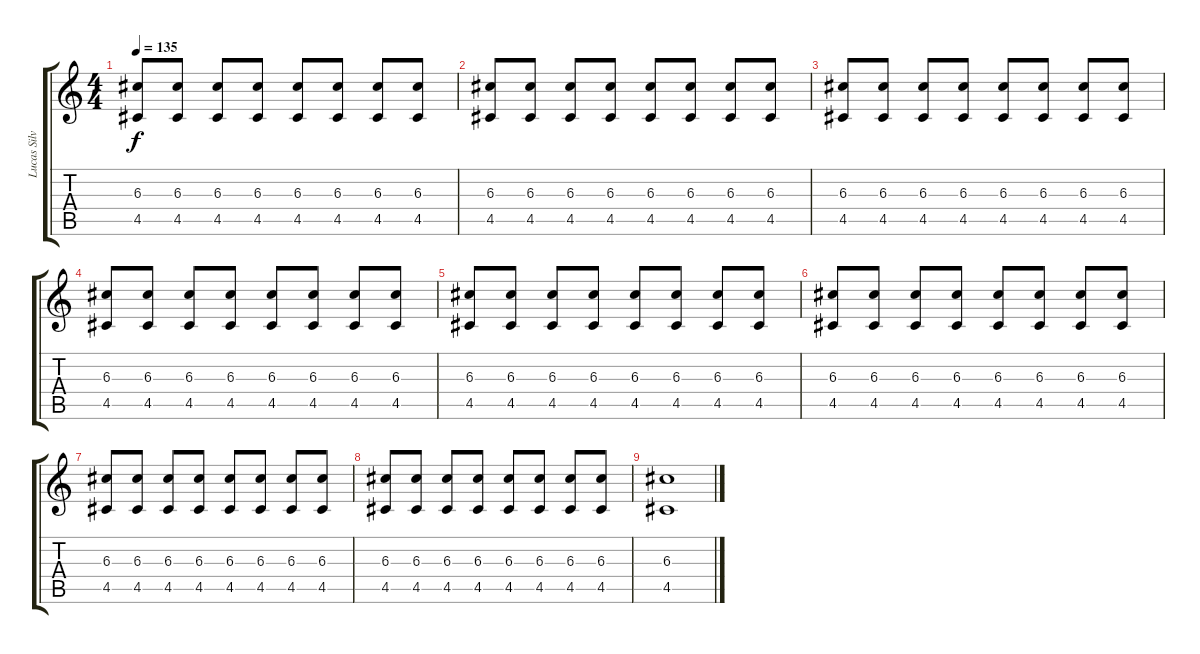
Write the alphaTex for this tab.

\track ("Lucas Silveira II" "Lucas Silv") {instrument electricguitarclean}
\staff {score tabs}
\tuning (E4 B3 G3 D3 A2 E2) {hide}
\ts (4 4)
\tempo 135
\clef g2
\ks c
(6.3 4.5).8{dy f} (6.3 4.5).8 (6.3 4.5).8 (6.3 4.5).8 (6.3 4.5).8 (6.3 4.5).8 (6.3 4.5).8 (6.3 4.5).8 |
(6.3 4.5).8 (6.3 4.5).8 (6.3 4.5).8 (6.3 4.5).8 (6.3 4.5).8 (6.3 4.5).8 (6.3 4.5).8 (6.3 4.5).8 |
(6.3 4.5).8 (6.3 4.5).8 (6.3 4.5).8 (6.3 4.5).8 (6.3 4.5).8 (6.3 4.5).8 (6.3 4.5).8 (6.3 4.5).8 |
(6.3 4.5).8 (6.3 4.5).8 (6.3 4.5).8 (6.3 4.5).8 (6.3 4.5).8 (6.3 4.5).8 (6.3 4.5).8 (6.3 4.5).8 |
(6.3 4.5).8 (6.3 4.5).8 (6.3 4.5).8 (6.3 4.5).8 (6.3 4.5).8 (6.3 4.5).8 (6.3 4.5).8 (6.3 4.5).8 |
(6.3 4.5).8 (6.3 4.5).8 (6.3 4.5).8 (6.3 4.5).8 (6.3 4.5).8 (6.3 4.5).8 (6.3 4.5).8 (6.3 4.5).8 |
(6.3 4.5).8 (6.3 4.5).8 (6.3 4.5).8 (6.3 4.5).8 (6.3 4.5).8 (6.3 4.5).8 (6.3 4.5).8 (6.3 4.5).8 |
(6.3 4.5).8 (6.3 4.5).8 (6.3 4.5).8 (6.3 4.5).8 (6.3 4.5).8 (6.3 4.5).8 (6.3 4.5).8 (6.3 4.5).8 |
(6.3 4.5).1{volume 0}
